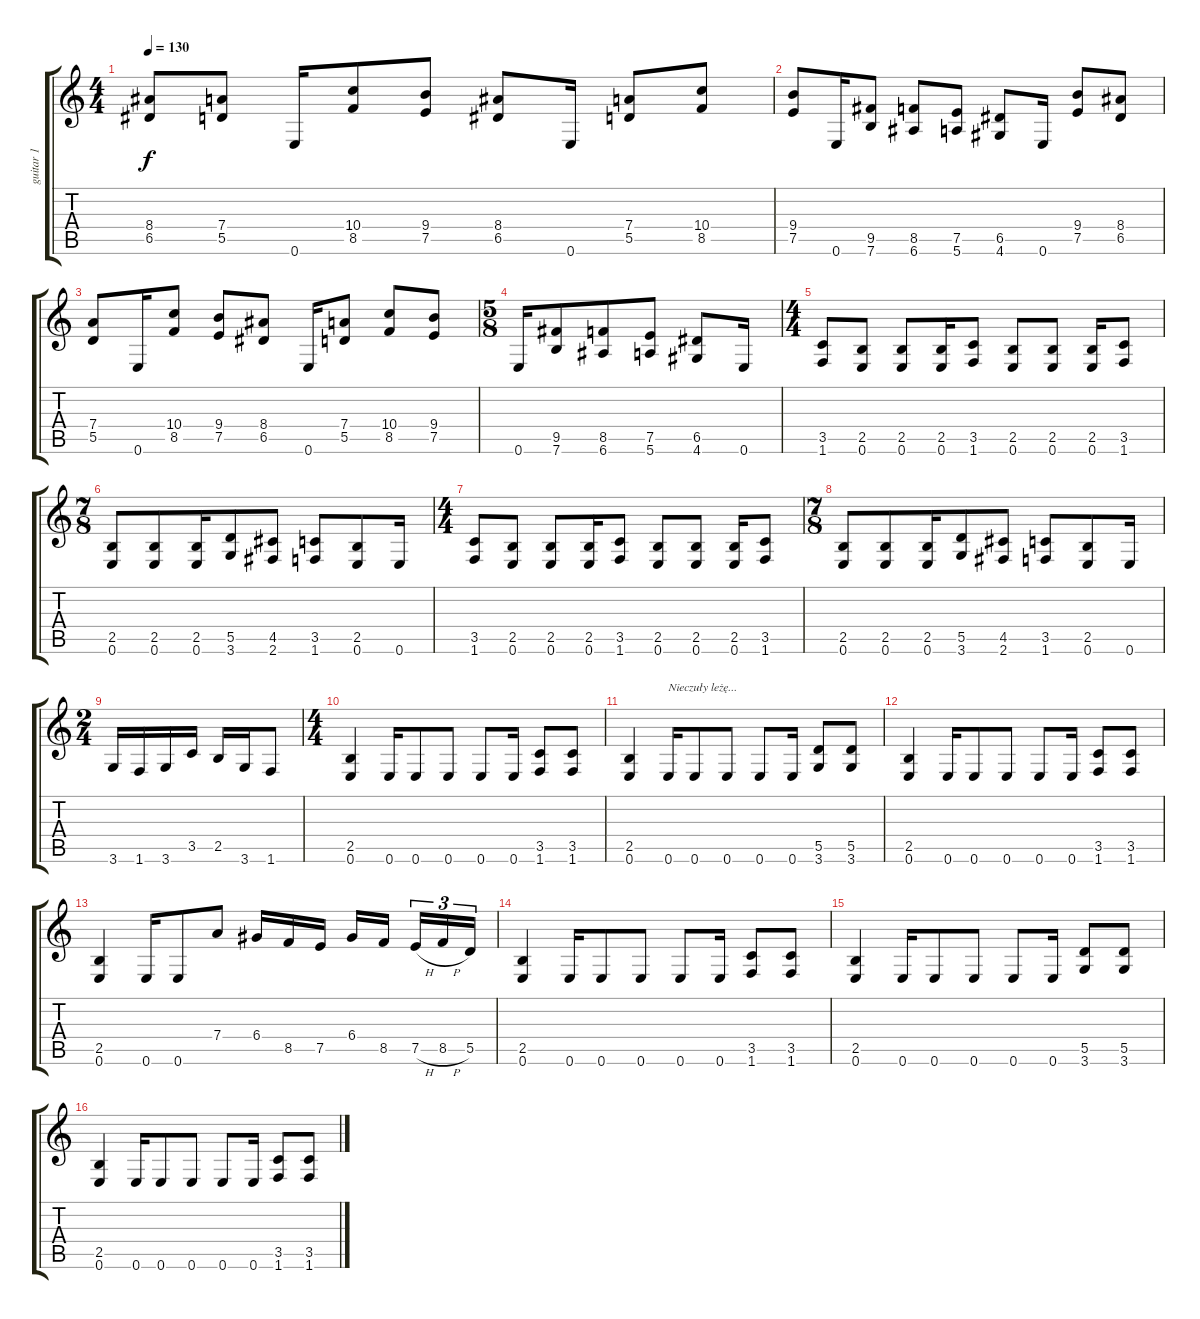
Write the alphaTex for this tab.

\track ("guitar 1" "guitar 1") {instrument distortionguitar}
\staff {score tabs}
\tuning (E4 B3 G3 D3 A2 E2) {hide}
\ts (4 4)
\tempo 130
\clef g2
\ks c
(8.4 6.5).8{dy f} (7.4 5.5).8 0.6.16 (10.4 8.5).8 (9.4 7.5).8 (8.4 6.5).8 0.6.16 (7.4 5.5).8 (10.4 8.5).8 |
(9.4 7.5).8 0.6.16 (9.5 7.6).8 (8.5 6.6).8 (7.5 5.6).8 (6.5 4.6).8 0.6.16 (9.4 7.5).8 (8.4 6.5).8 |
(7.4 5.5).8 0.6.16 (10.4 8.5).8 (9.4 7.5).8 (8.4 6.5).8 0.6.16 (7.4 5.5).8 (10.4 8.5).8 (9.4 7.5).8 |
\ts (5 8)
0.6.16 (9.5 7.6).8 (8.5 6.6).8 (7.5 5.6).8 (6.5 4.6).8 0.6.16 |
\ts (4 4)
(3.5 1.6).8 (2.5 0.6).8 (2.5 0.6).8 (2.5 0.6).16 (3.5 1.6).8 (2.5 0.6).8 (2.5 0.6).8 (2.5 0.6).16 (3.5 1.6).8 |
\ts (7 8)
(2.5 0.6).8 (2.5 0.6).8 (2.5 0.6).16 (5.5 3.6).8 (4.5 2.6).8 (3.5 1.6).8 (2.5 0.6).8 0.6.16 |
\ts (4 4)
(3.5 1.6).8 (2.5 0.6).8 (2.5 0.6).8 (2.5 0.6).16 (3.5 1.6).8 (2.5 0.6).8 (2.5 0.6).8 (2.5 0.6).16 (3.5 1.6).8 |
\ts (7 8)
(2.5 0.6).8 (2.5 0.6).8 (2.5 0.6).16 (5.5 3.6).8 (4.5 2.6).8 (3.5 1.6).8 (2.5 0.6).8 0.6.16 |
\ts (2 4)
3.6.16 1.6.16 3.6.16 3.5.16 2.5.16 3.6.16 1.6.8 |
\ts (4 4)
(2.5 0.6).4 0.6.16 0.6.8 0.6.8 0.6.8 0.6.16 (3.5 1.6).8 (3.5 1.6).8 |
(2.5 0.6).4 0.6.16{txt "Nieczuły leżę..."} 0.6.8 0.6.8 0.6.8 0.6.16 (5.5 3.6).8 (5.5 3.6).8 |
(2.5 0.6).4 0.6.16 0.6.8 0.6.8 0.6.8 0.6.16 (3.5 1.6).8 (3.5 1.6).8 |
(2.5 0.6).4 0.6.16 0.6.8 7.4.8 6.4.16 8.5.16 7.5.16 6.4.16 8.5.16{beam splitsecondary} 7.5{h}.16{tu (3 2)} 8.5{h}.16{tu (3 2)} 5.5.16{tu (3 2)} |
(2.5 0.6).4 0.6.16 0.6.8 0.6.8 0.6.8 0.6.16 (3.5 1.6).8 (3.5 1.6).8 |
(2.5 0.6).4 0.6.16 0.6.8 0.6.8 0.6.8 0.6.16 (5.5 3.6).8 (5.5 3.6).8 |
(2.5 0.6).4 0.6.16 0.6.8 0.6.8 0.6.8 0.6.16 (3.5 1.6).8 (3.5 1.6).8
